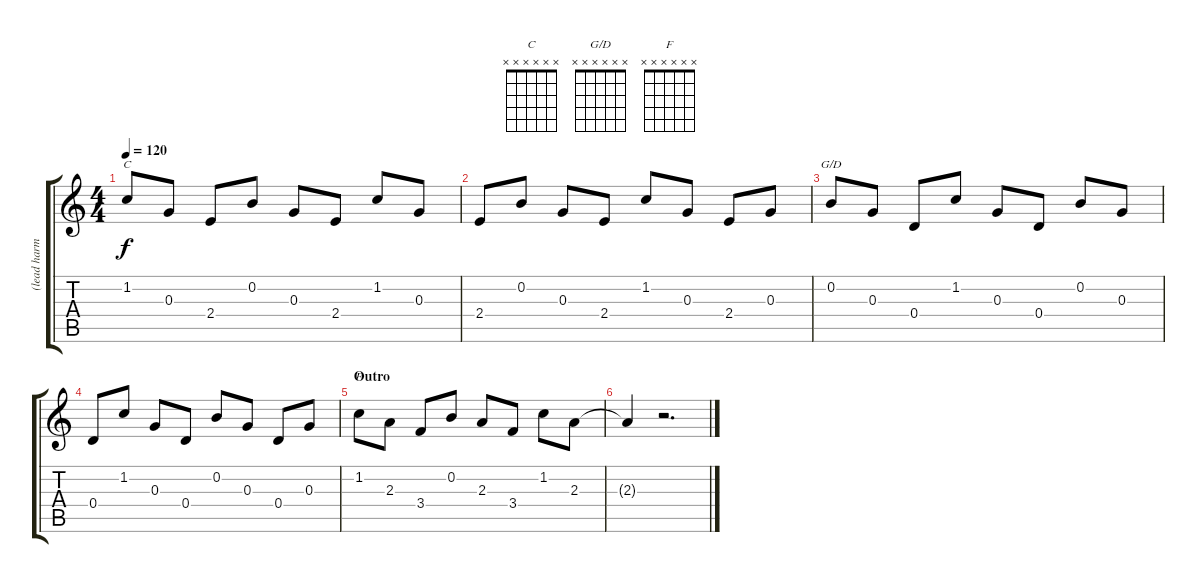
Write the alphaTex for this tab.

\track ("(lead harmo and stereo fx)" "(lead harm") {instrument electricguitarclean}
\staff {score tabs}
\tuning (E4 B3 G3 D3 A2 E2) {hide}
\chord ("C" x x x x x x)
\chord ("G/D" x x x x x x)
\chord ("F" x x x x x x)
\ts (4 4)
\tempo 120
\clef g2
\ks c
1.2.8{ch "C" dy f} 0.3.8 2.4.8 0.2.8 0.3.8 2.4.8 1.2.8 0.3.8 |
2.4.8 0.2.8 0.3.8 2.4.8 1.2.8 0.3.8 2.4.8 0.3.8 |
0.2.8{ch "G/D"} 0.3.8 0.4.8 1.2.8 0.3.8 0.4.8 0.2.8 0.3.8 |
0.4.8 1.2.8 0.3.8 0.4.8 0.2.8 0.3.8 0.4.8 0.3.8 |
\section ("" "Outro")
1.2.8{ch "F"} 2.3.8 3.4.8 0.2.8 2.3.8 3.4.8 1.2.8 2.3.8 |
2.3{t}.4 r.2{d}
